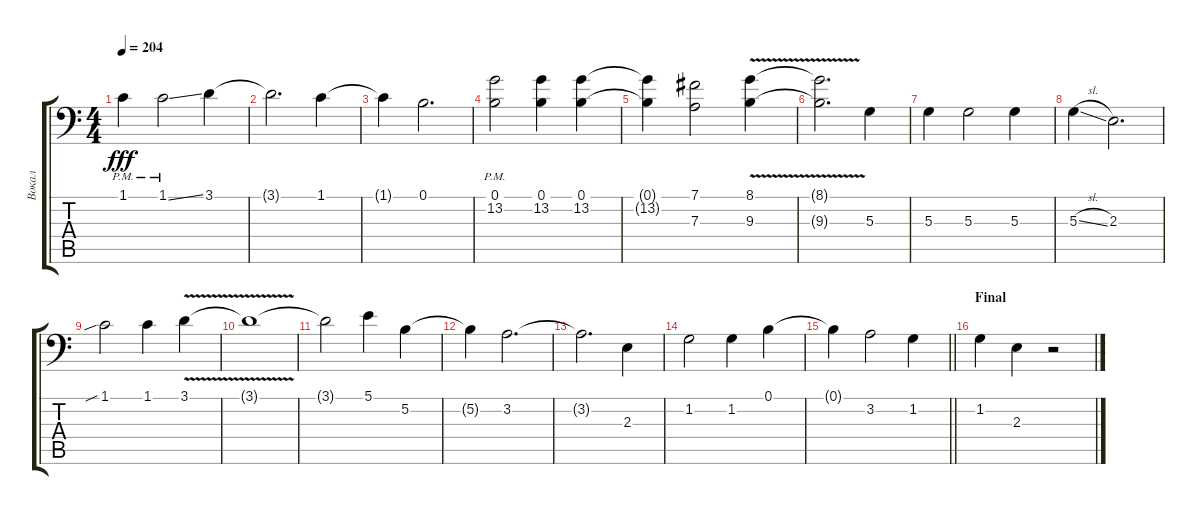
\track ("Вокал" "Вокал") {instrument pad3polysynth}
\staff {score tabs}
\tuning (B3 Gb3 D3 A2 E2 A1) {hide}
\ts (4 4)
\tempo 204
\clef f4
\ks c
1.1{pm}.4{dy fff} 1.1{ss pm}.2 3.1.4 |
3.1{t}.2{d} 1.1.4 |
1.1{t}.4 0.1.2{d} |
(0.1{pm} 13.2).2 (0.1 13.2).4 (0.1 13.2).4 |
(0.1{t} 13.2{t}).4 (7.1 7.3).2 (8.1 9.3{v}).4 |
(8.1{t} 9.3{t}).2{d} 5.3.4 |
5.3.4 5.3.2 5.3.4 |
5.3{sl}.4 2.3.2{d} |
1.1{sib}.2 1.1.4 3.1{v}.4 |
3.1{t}.1 |
3.1{t}.2 5.1.4 5.2.4 |
5.2{t}.4 3.2.2{d} |
3.2{t}.2{d} 2.3.4 |
1.2.2 1.2.4 0.1.4 |
\barLineRight lightlight
0.1{t}.4 3.2.2 1.2.4 |
\section ("" "Final")
1.2.4 2.3.4 r.2
